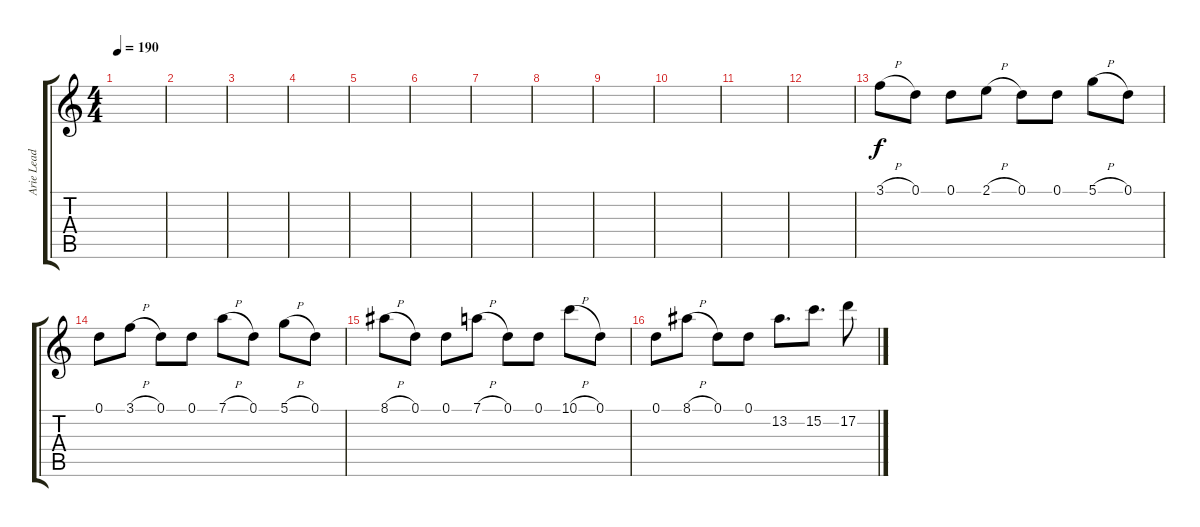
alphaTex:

\track ("Arie Lead" "Arie Lead") {instrument distortionguitar}
\staff {score tabs}
\tuning (D4 A3 F3 C3 G2 D2) {hide}
\ts (4 4)
\tempo 190
\clef g2
\ks c
|
|
|
|
|
|
|
|
|
|
|
|
3.1{h}.8 0.1.8 0.1.8 2.1{h}.8 0.1.8 0.1.8 5.1{h}.8 0.1.8 |
0.1.8 3.1{h}.8 0.1.8 0.1.8 7.1{h}.8 0.1.8 5.1{h}.8 0.1.8 |
8.1{h}.8 0.1.8 0.1.8 7.1{h}.8 0.1.8 0.1.8 10.1{h}.8 0.1.8 |
0.1.8 8.1{h}.8 0.1.8 0.1.8 13.2.8{d} 15.2.8{d} 17.2.8
